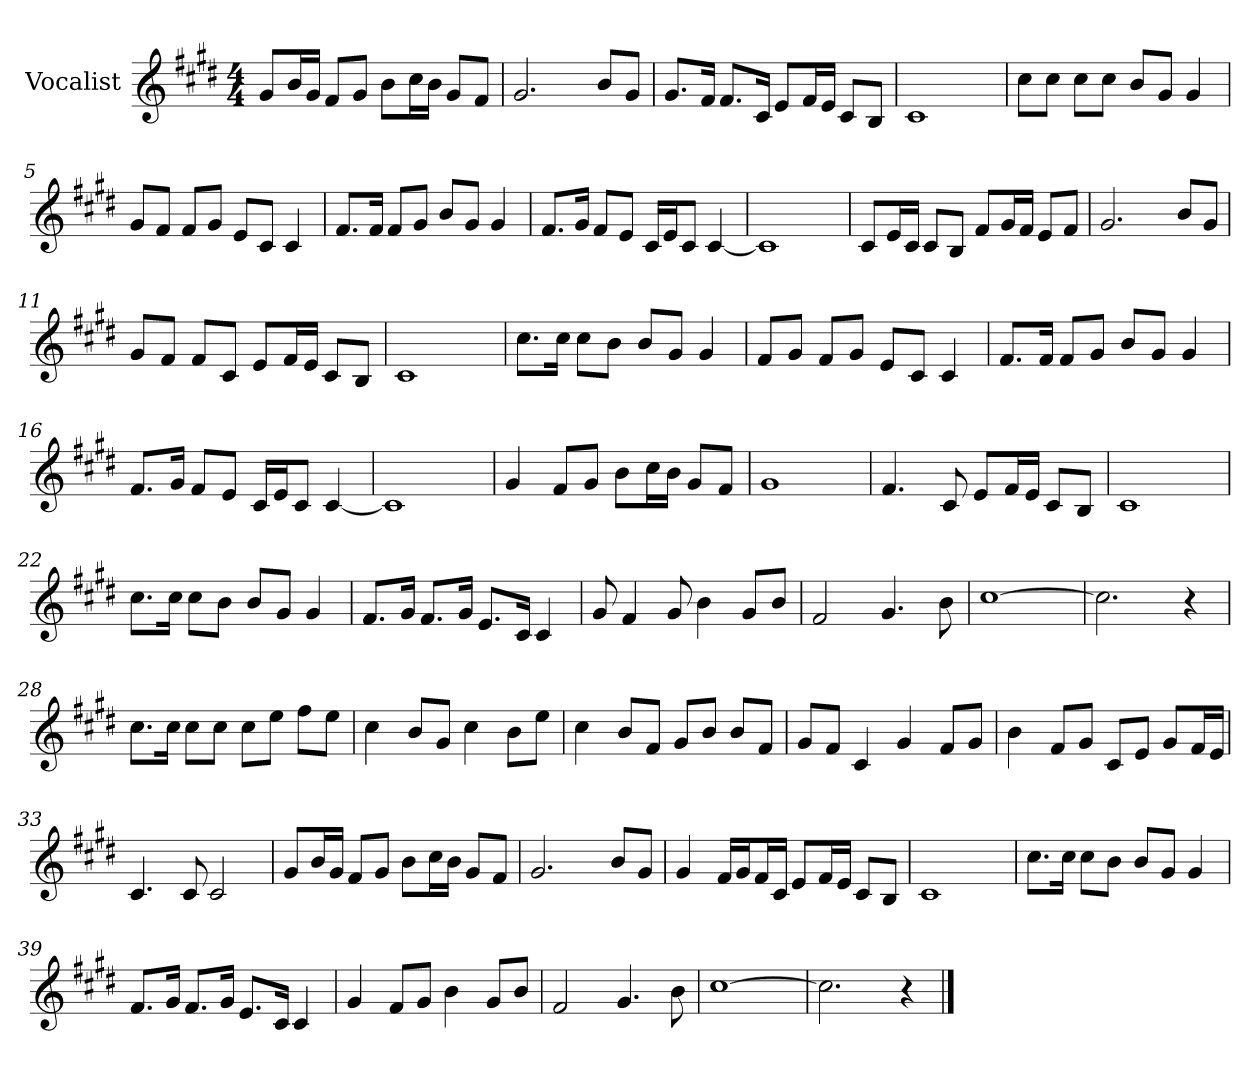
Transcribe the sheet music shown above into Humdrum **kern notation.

**kern
*part1
*staff1
*I"Vocalist
*k[f#c#g#d#]
*E:
*M4/4
=
8g#L
16bL
16g#JJ
8f#L
8g#J
8bL
16cc#L
16bJJ
8g#L
8f#J
=1
2.g#
8bL
8g#J
=2
8.g#L
16f#Jk
8.f#L
16c#Jk
8eL
16f#L
16eJJ
8c#L
8BJ
=3
1c#
=4
8cc#L
8cc#J
8cc#L
8cc#J
8bL
8g#J
4g#
=5
8g#L
8f#J
8f#L
8g#J
8eL
8c#J
4c#
=6
8.f#L
16f#Jk
8f#L
8g#J
8bL
8g#J
4g#
=7
8.f#L
16g#Jk
8f#L
8eJ
16c#LL
16eJ
8c#J
[4c#
=8
1c#]
=9
8c#L
16eL
16c#JJ
8c#L
8BJ
8f#L
16g#L
16f#JJ
8eL
8f#J
=10
2.g#
8bL
8g#J
=11
8g#L
8f#J
8f#L
8c#J
8eL
16f#L
16eJJ
8c#L
8BJ
=12
1c#
=13
8.cc#L
16cc#Jk
8cc#L
8bJ
8bL
8g#J
4g#
=14
8f#L
8g#J
8f#L
8g#J
8eL
8c#J
4c#
=15
8.f#L
16f#Jk
8f#L
8g#J
8bL
8g#J
4g#
=16
8.f#L
16g#Jk
8f#L
8eJ
16c#LL
16eJ
8c#J
[4c#
=17
1c#]
=18
4g#
8f#L
8g#J
8bL
16cc#L
16bJJ
8g#L
8f#J
=19
1g#
=20
4.f#
8c#
8eL
16f#L
16eJJ
8c#L
8BJ
=21
1c#
=22
8.cc#L
16cc#Jk
8cc#L
8bJ
8bL
8g#J
4g#
=23
8.f#L
16g#Jk
8.f#L
16g#Jk
8.eL
16c#Jk
4c#
=24
8g#
4f#
8g#
4b
8g#L
8bJ
=25
2f#
4.g#
8b
=26
[1cc#
=27
2.cc#]
4r
=28
8.cc#L
16cc#Jk
8cc#L
8cc#J
8cc#L
8eeJ
8ff#L
8eeJ
=29
4cc#
8bL
8g#J
4cc#
8bL
8eeJ
=30
4cc#
8bL
8f#J
8g#L
8bJ
8bL
8f#J
=31
8g#L
8f#J
4c#
4g#
8f#L
8g#J
=32
4b
8f#L
8g#J
8c#L
8eJ
8g#L
16f#L
16eJJ
=33
4.c#
8c#
2c#
=34
8g#L
16bL
16g#JJ
8f#L
8g#J
8bL
16cc#L
16bJJ
8g#L
8f#J
=35
2.g#
8bL
8g#J
=36
4g#
16f#LL
16g#J
16f#L
16c#JJ
8eL
16f#L
16eJJ
8c#L
8BJ
=37
1c#
=38
8.cc#L
16cc#Jk
8cc#L
8bJ
8bL
8g#J
4g#
=39
8.f#L
16g#Jk
8.f#L
16g#Jk
8.eL
16c#Jk
4c#
=40
4g#
8f#L
8g#J
4b
8g#L
8bJ
=41
2f#
4.g#
8b
=42
[1cc#
=43
2.cc#]
4r
==
*-
